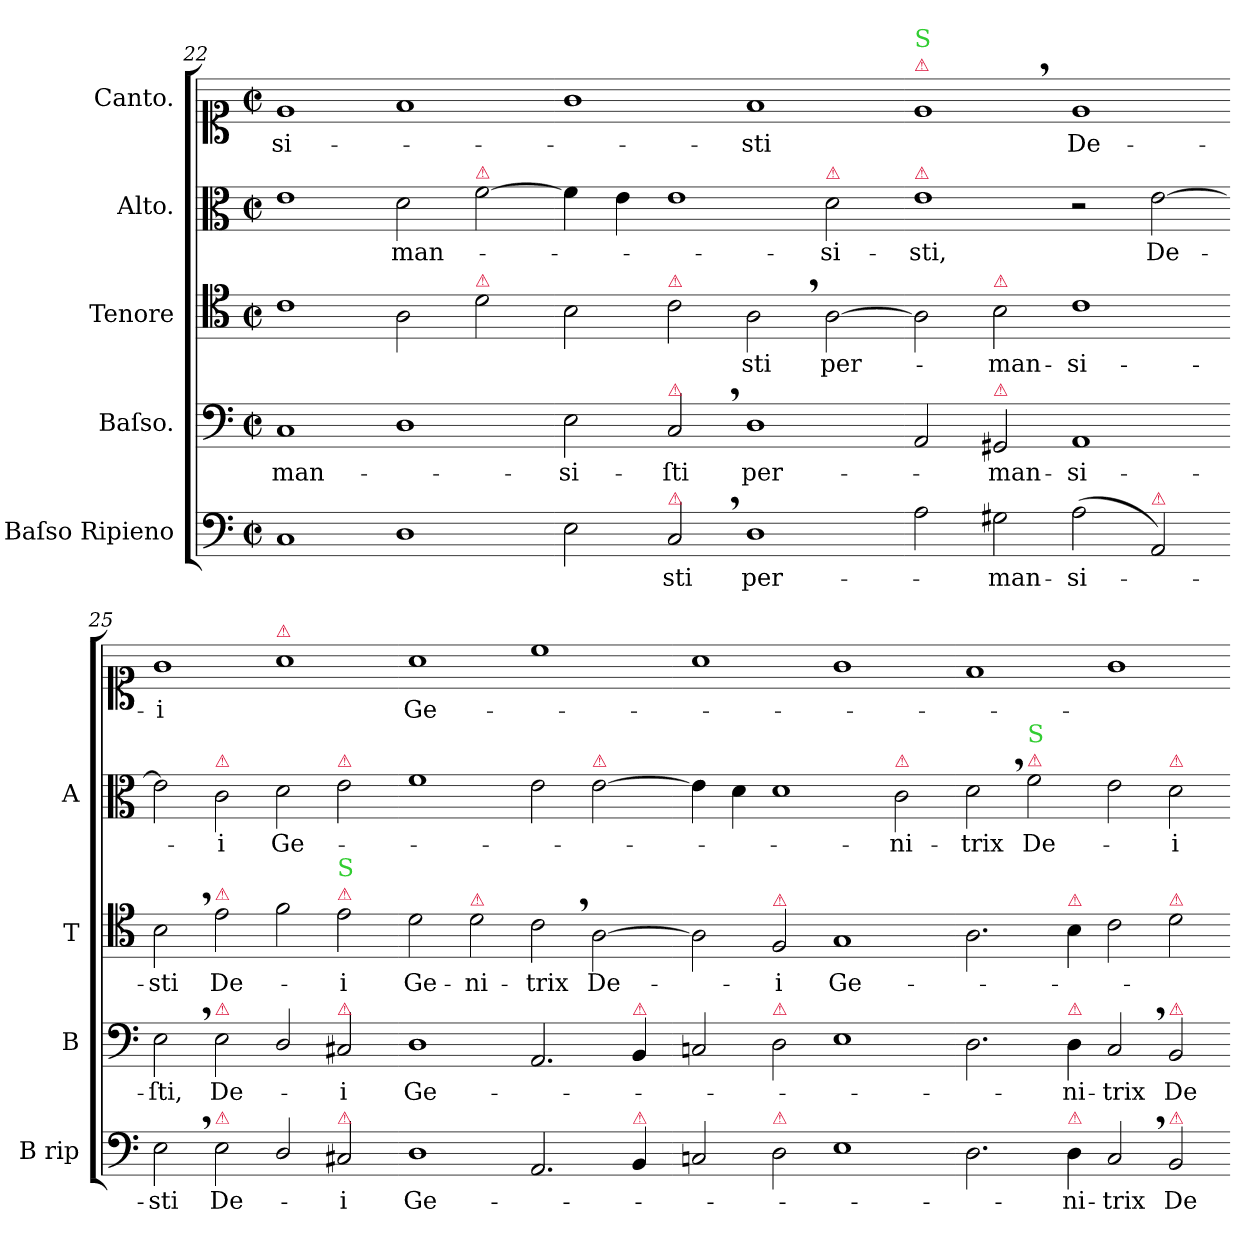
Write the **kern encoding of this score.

**kern	**text	**kern	**text	**kern	**text	**kern	**text	**kern	**text
*part5	*part5	*part4	*part4	*part3	*part3	*part2	*part2	*part1	*part1
*staff5	*staff5	*staff4	*staff4	*staff3	*staff3	*staff2	*staff2	*staff1	*staff1
*I"Baſso Ripieno	*	*I"Baſso.	*	*I"Tenore	*	*I"Alto.	*	*I"Canto.	*
*I'B rip	*	*I'B	*	*I'T	*	*I'A	*	*	*
*clefF4	*	*clefF4	*	*clefC4	*	*clefC3	*	*clefC1	*
*k[]	*	*k[]	*	*k[]	*	*k[]	*	*k[]	*
*M2/1	*	*M2/1	*	*M2/1	*	*M2/1	*	*M2/1	*
*met(c|)	*	*met(c|)	*	*met(c|)	*	*met(c|)	*	*met(c|)	*
=22	=22	=22	=22	=22	=22	=22	=22	=22	=22
1C/	.	1C/	-man-	1c\	.	1e\	.	1e/	-si-
1D\	.	1D\	.	2A\	.	2d\	-man-	1f/	.
!	!	!	!	!	!	!LO:TX:a:color=crimson:t=⚠	!	!	!
!	!	!	!	!LO:TX:a:color=crimson:t=⚠	!	!	!	!	!
.	.	.	.	2d\	.	[2f\	.	.	.
=23-	=23-	=23-	=23-	=23-	=23-	=23-	=23-	=23-	=23-
2E\	.	2E\	-si-	2B\	.	4f!\]	.	1g\	.
.	.	.	.	.	.	4e\	.	.	.
!	!	!	!	!LO:TX:a:color=crimson:t=⚠	!	!	!	!	!
!	!	!LO:TX:a:color=crimson:t=⚠	!	!	!	!	!	!	!
!LO:TX:a:color=crimson:t=⚠	!	!	!	!	!	!	!	!	!
2C,</	-sti	2C,</	-ſti	2c\	.	1e\	.	.	.
1D\	per-	1D\	per-	2A,<\	-sti	.	.	1f/	-sti
!	!	!	!	!	!	!LO:TX:a:color=crimson:t=⚠	!	!	!
.	.	.	.	[2A\	per-	2d\	-si-	.	.
=24-	=24-	=24-	=24-	=24-	=24-	=24-	=24-	=24-	=24-
!	!	!	!	!	!	!	!	!LO:TX:a:color=crimson:t=⚠	!
!	!	!	!	!	!	!	!	!LO:TX:a:color=limegreen:t=S	!
!	!	!	!	!	!	!LO:TX:a:color=crimson:t=⚠	!	!	!
2A\	.	2AA/	.	2A\]	.	1e\	-sti,	1e,</	.
!	!	!	!	!LO:TX:a:color=crimson:t=⚠	!	!	!	!	!
!	!	!LO:TX:a:color=crimson:t=⚠	!	!	!	!	!	!	!
2G#X\	-man-	2GG#X/	-man-	2B\	-man-	.	.	.	.
(2A\	-si-	1AA/	-si-	1c\	-si-	2r	.	1e/	De-
!LO:TX:a:color=crimson:t=⚠	!	!	!	!	!	!	!	!	!
2AA/)	.	.	.	.	.	[2e\	De-	.	.
=25-	=25-	=25-	=25-	=25-	=25-	=25-	=25-	=25-	=25-
2E,<\	-sti	2E,<\	-ſti,	2B,<\	-sti	2e\]	.	1g\	-i
!	!	!	!	!	!	!LO:TX:a:color=crimson:t=⚠	!	!	!
!	!	!	!	!LO:TX:a:color=crimson:t=⚠	!	!	!	!	!
!	!	!LO:TX:a:color=crimson:t=⚠	!	!	!	!	!	!	!
!LO:TX:a:color=crimson:t=⚠	!	!	!	!	!	!	!	!	!
2E\	De-	2E\	De-	2e\	De-	2c\	-i	.	.
!	!	!	!	!	!	!	!	!LO:TX:a:color=crimson:t=⚠	!
2D/	.	2D/	.	2f\	.	2d\	Ge-	1a\	.
!	!	!	!	!	!	!LO:TX:a:color=crimson:t=⚠	!	!	!
!	!	!	!	!LO:TX:a:color=crimson:t=⚠	!	!	!	!	!
!	!	!	!	!LO:TX:a:color=limegreen:t=S	!	!	!	!	!
!	!	!LO:TX:a:color=crimson:t=⚠	!	!	!	!	!	!	!
!LO:TX:a:color=crimson:t=⚠	!	!	!	!	!	!	!	!	!
2C#X/	-i	2C#X/	-i	2e\	-i	2e\	.	.	.
=26-	=26-	=26-	=26-	=26-	=26-	=26-	=26-	=26-	=26-
1D\	Ge-	1D\	Ge-	2d\	Ge-	1f\	.	1a\	Ge-
!	!	!	!	!LO:TX:a:color=crimson:t=⚠	!	!	!	!	!
.	.	.	.	2d\	-ni-	.	.	.	.
2.AA/	.	2.AA/	.	2c,<\	-trix	2e\	.	1cc\	.
!	!	!	!	!	!	!LO:TX:a:color=crimson:t=⚠	!	!	!
.	.	.	.	[2A\	De-	[2e\	.	.	.
!	!	!LO:TX:a:color=crimson:t=⚠	!	!	!	!	!	!	!
!LO:TX:a:color=crimson:t=⚠	!	!	!	!	!	!	!	!	!
4BB/	.	4BB/	.	.	.	.	.	.	.
=27-	=27-	=27-	=27-	=27-	=27-	=27-	=27-	=27-	=27-
2Cn/	.	2Cn/	.	2A\]	.	4e!\]	.	1a\	.
.	.	.	.	.	.	4d\	.	.	.
!	!	!	!	!LO:TX:a:color=crimson:t=⚠	!	!	!	!	!
!	!	!LO:TX:a:color=crimson:t=⚠	!	!	!	!	!	!	!
!LO:TX:a:color=crimson:t=⚠	!	!	!	!	!	!	!	!	!
2D\	.	2D\	.	2F/	-i	1d\	.	.	.
1E\	.	1E\	.	1G/	Ge-	.	.	1g\	.
!	!	!	!	!	!	!LO:TX:a:color=crimson:t=⚠	!	!	!
.	.	.	.	.	.	2c\	-ni-	.	.
=28-	=28-	=28-	=28-	=28-	=28-	=28-	=28-	=28-	=28-
2.D\	.	2.D\	.	2.A\	.	2d,<\	-trix	1f/	.
!	!	!	!	!	!	!LO:TX:a:color=crimson:t=⚠	!	!	!
!	!	!	!	!	!	!LO:TX:a:color=limegreen:t=S	!	!	!
.	.	.	.	.	.	2f\	De-	.	.
!	!	!	!	!LO:TX:a:color=crimson:t=⚠	!	!	!	!	!
!	!	!LO:TX:a:color=crimson:t=⚠	!	!	!	!	!	!	!
!LO:TX:a:color=crimson:t=⚠	!	!	!	!	!	!	!	!	!
4D\	-ni-	4D\	-ni-	4B\	.	.	.	.	.
2C,</	-trix	2C,</	-trix	2c\	.	2e\	.	1g\	.
!	!	!	!	!	!	!LO:TX:a:color=crimson:t=⚠	!	!	!
!	!	!	!	!LO:TX:a:color=crimson:t=⚠	!	!	!	!	!
!	!	!LO:TX:a:color=crimson:t=⚠	!	!	!	!	!	!	!
!LO:TX:a:color=crimson:t=⚠	!	!	!	!	!	!	!	!	!
2BB/	De-	2BB/	De-	2d\	.	2d\	-i	.	.
=-	=-	=-	=-	=-	=-	=-	=-	=-	=-
*-	*-	*-	*-	*-	*-	*-	*-	*-	*-
